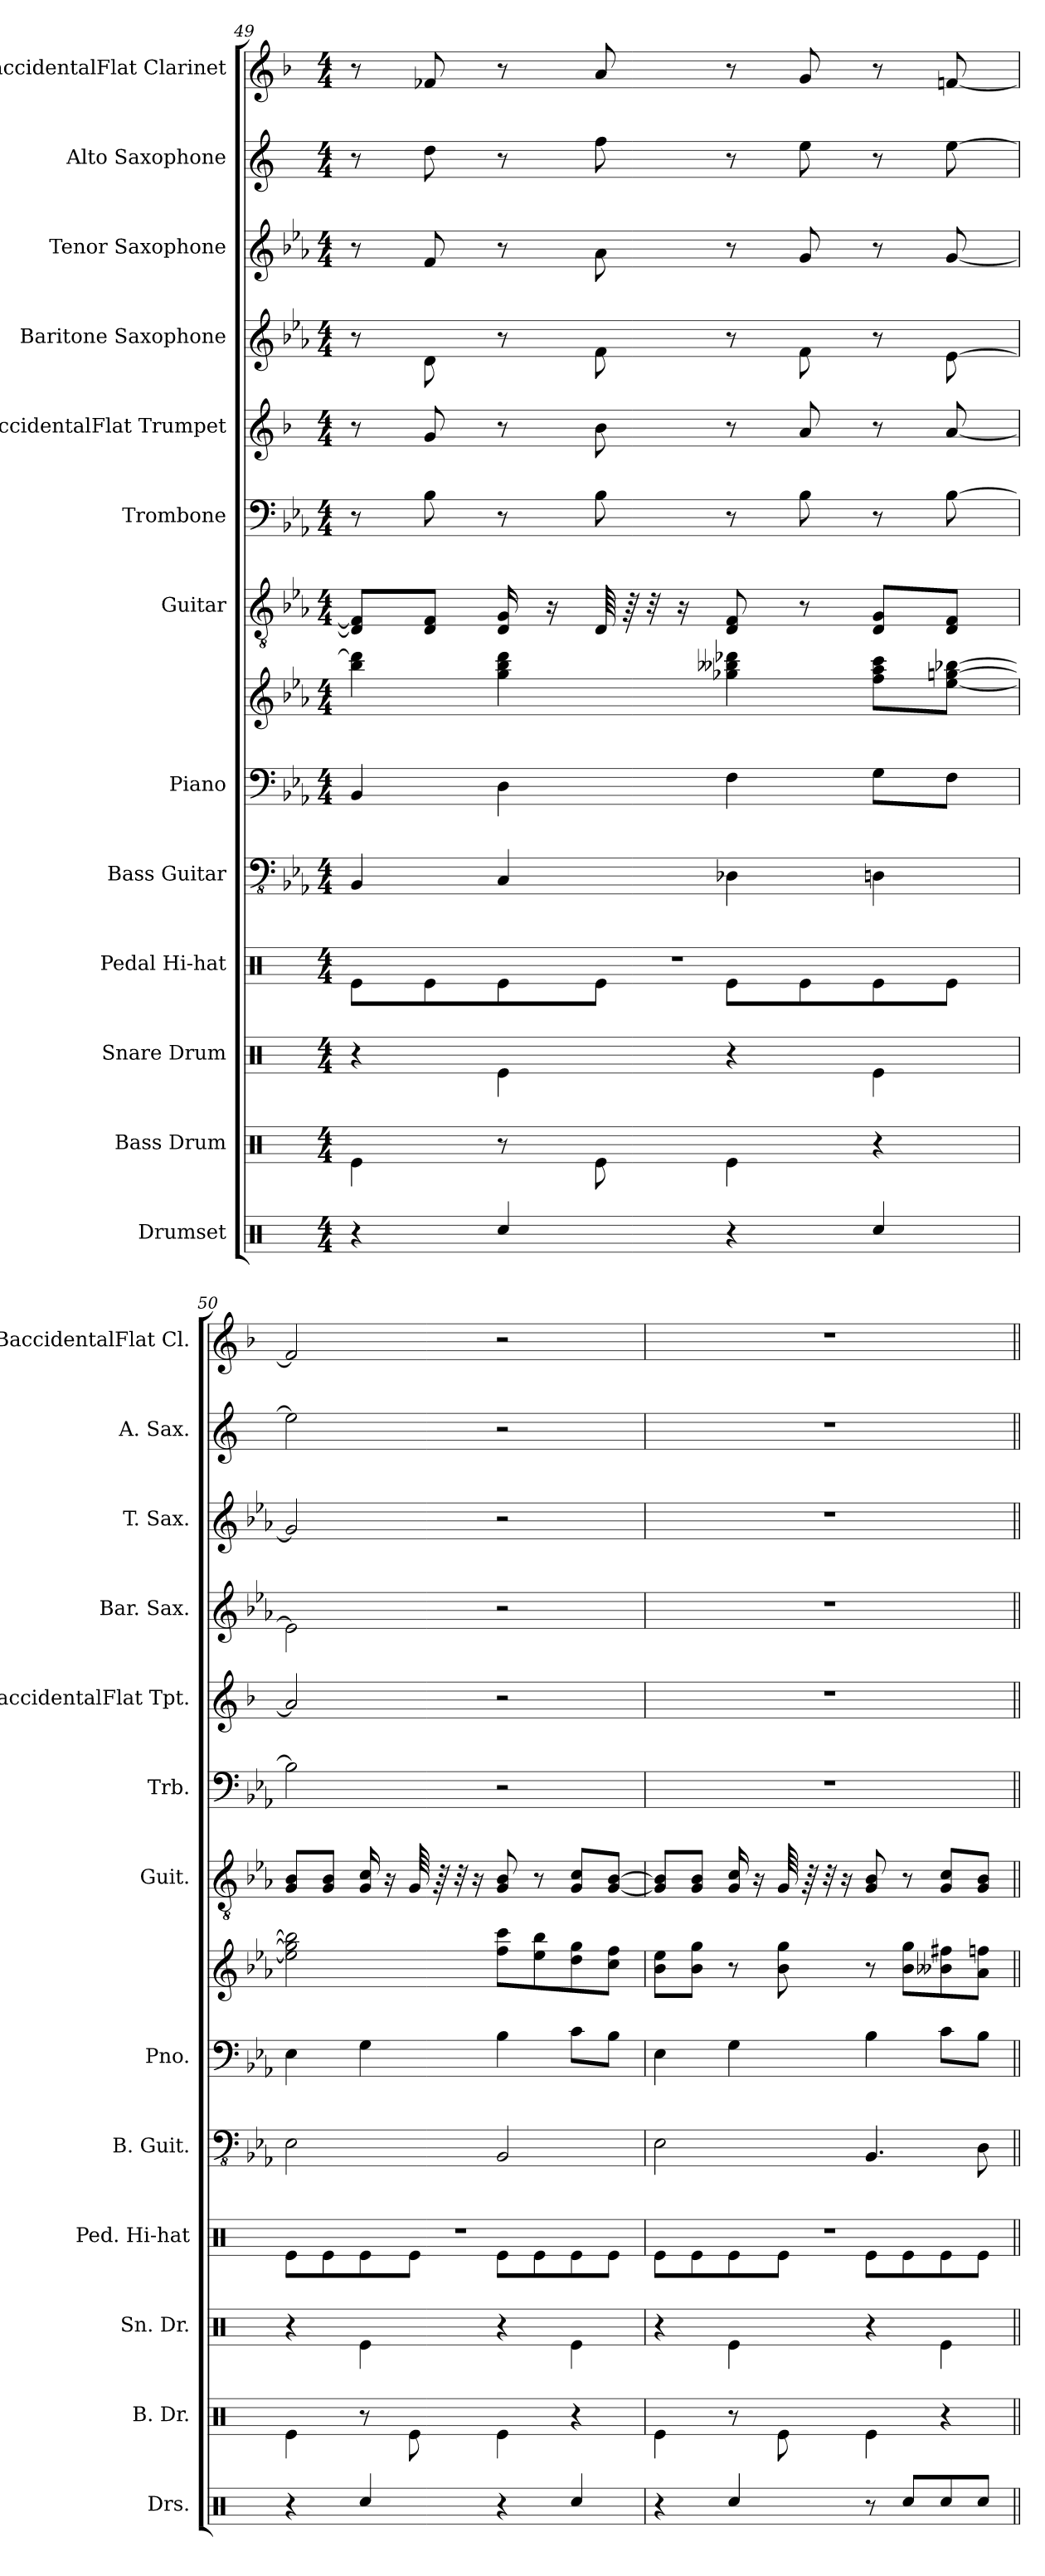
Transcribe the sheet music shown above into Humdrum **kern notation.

**kern	**kern	**kern	**kern	**kern	**kern	**kern	**kern	**kern	**kern	**kern	**kern	**kern	**kern
*part13	*part12	*part11	*part10	*part9	*part8	*part8	*part7	*part6	*part5	*part4	*part3	*part2	*part1
*staff14	*staff13	*staff12	*staff11	*staff10	*staff9	*staff8	*staff7	*staff6	*staff5	*staff4	*staff3	*staff2	*staff1
*I"Drumset	*I"Bass Drum	*I"Snare Drum	*I"Pedal Hi-hat	*I"Bass Guitar	*I"Piano	*	*I"Guitar	*I"Trombone	*I"BaccidentalFlat Trumpet	*I"Baritone Saxophone	*I"Tenor Saxophone	*I"Alto Saxophone	*I"BaccidentalFlat Clarinet
*I'Drs.	*I'B. Dr.	*I'Sn. Dr.	*I'Ped. Hi-hat	*I'B. Guit.	*I'Pno.	*	*I'Guit.	*I'Trb.	*I'BaccidentalFlat Tpt.	*I'Bar. Sax.	*I'T. Sax.	*I'A. Sax.	*I'BaccidentalFlat Cl.
!!LO:PB:g=z
*clefX	*clefX	*clefX	*clefX	*clefFv4	*clefF4	*clefG2	*clefGv2	*clefF4	*clefG2	*clefG2	*clefG2	*clefG2	*clefG2
*	*	*	*	*	*	*	*	*	*ITrd1c2	*ITrd12c21	*ITrd8c14	*ITrd5c9	*ITrd1c2
*k[]	*k[]	*k[]	*k[]	*k[b-e-a-]	*k[b-e-a-]	*k[b-e-a-]	*k[b-e-a-]	*k[b-e-a-]	*k[b-e-a-]	*k[b-e-a-]	*k[b-e-a-]	*k[b-e-a-]	*k[b-e-a-]
*M4/4	*M4/4	*M4/4	*M4/4	*M4/4	*M4/4	*M4/4	*M4/4	*M4/4	*M4/4	*M4/4	*M4/4	*M4/4	*M4/4
=49	=49	=49	=49	=49	=49	=49	=49	=49	=49	=49	=49	=49	=49
*	*	*	*^	*	*	*	*	*	*	*	*	*	*
4r	4Re\	4r	1r	8Re\L	4BBB-/	4BB-/	4bb-\ 4ddd\]	8D/] 8F/]L	8r	8r	8r	8r	8r	8r
.	.	.	.	8Re\	.	.	.	8D/ 8F/J	8B-\	8f/	8D\	8F/	8f\	8e--X/
4Rcc/	8r	4Re\	.	8Re\	4CC/	4D\	4gg\ 4bb-\ 4ddd\	16D/ 16G/	8r	8r	8r	8r	8r	8r
.	.	.	.	.	.	.	.	16r	.	.	.	.	.	.
.	8Re\	.	.	8Re\J	.	.	.	64D/	8B-\	8a-\	8F\	8A-\	8a-\	8g/
.	.	.	.	.	.	.	.	64r	.	.	.	.	.	.
.	.	.	.	.	.	.	.	32r	.	.	.	.	.	.
.	.	.	.	.	.	.	.	16r	.	.	.	.	.	.
4r	4Re\	4r	.	8Re\L	4DD-X\	4F\	4gg-X\ 4bb--X\ 4ddd-X\	8D/ 8F/	8r	8r	8r	8r	8r	8r
.	.	.	.	8Re\	.	.	.	8r	8B-\	8g/	8F\	8G/	8g\	8f/
4Rcc/	4r	4Re\	.	8Re\	4DDn\	8G\L	8ff\ 8aa-\ 8ccc\L	8D/ 8G/L	8r	8r	8r	8r	8r	8r
.	.	.	.	8Re\J	.	8F\J	[8ee-\ [8ggn\ [8bb-X\J	8D/ 8F/J	[8B-\	[8g/	[8E-\	[8G/	[8g\	[8e-X/
=50	=50	=50	=50	=50	=50	=50	=50	=50	=50	=50	=50	=50	=50	=50
4r	4Re\	4r	1r	8Re\L	2EE-\	4E-\	2ee-\] 2gg\] 2bb-\]	8G/ 8B-/L	2B-\]	2g/]	2E-\]	2G/]	2g\]	2e-/]
.	.	.	.	8Re\	.	.	.	8G/ 8B-/J	.	.	.	.	.	.
4Rcc/	8r	4Re\	.	8Re\	.	4G\	.	16G/ 16c/	.	.	.	.	.	.
.	.	.	.	.	.	.	.	16r	.	.	.	.	.	.
.	8Re\	.	.	8Re\J	.	.	.	64G/	.	.	.	.	.	.
.	.	.	.	.	.	.	.	64r	.	.	.	.	.	.
.	.	.	.	.	.	.	.	32r	.	.	.	.	.	.
.	.	.	.	.	.	.	.	16r	.	.	.	.	.	.
4r	4Re\	4r	.	8Re\L	2BBB-/	4B-\	8ff\ 8ccc\L	8G/ 8B-/	2r	2r	2r	2r	2r	2r
.	.	.	.	8Re\	.	.	8ee-\ 8bb-\	8r	.	.	.	.	.	.
4Rcc/	4r	4Re\	.	8Re\	.	8c\L	8dd\ 8gg\	8G/ 8c/L	.	.	.	.	.	.
.	.	.	.	8Re\J	.	8B-\J	8cc\ 8ff\J	[8G/ [8B-/J	.	.	.	.	.	.
!!LO:PB:g=z
=51	=51	=51	=51	=51	=51	=51	=51	=51	=51	=51	=51	=51	=51	=51
4r	4Re\	4r	1r	8Re\L	2EE-\	4E-\	8b-\ 8ee-\L	8G/] 8B-/]L	1r	1r	1r	1r	1r	1r
.	.	.	.	8Re\	.	.	8b-\ 8gg\J	8G/ 8B-/J	.	.	.	.	.	.
4Rcc/	8r	4Re\	.	8Re\	.	4G\	8r	16G/ 16c/	.	.	.	.	.	.
.	.	.	.	.	.	.	.	16r	.	.	.	.	.	.
.	8Re\	.	.	8Re\J	.	.	8b-\ 8gg\	64G/	.	.	.	.	.	.
.	.	.	.	.	.	.	.	64r	.	.	.	.	.	.
.	.	.	.	.	.	.	.	32r	.	.	.	.	.	.
.	.	.	.	.	.	.	.	16r	.	.	.	.	.	.
8r	4Re\	4r	.	8Re\L	4.BBB-/	4B-\	8r	8G/ 8B-/	.	.	.	.	.	.
8Rcc/L	.	.	.	8Re\	.	.	8b-\ 8gg\L	8r	.	.	.	.	.	.
8Rcc/	4r	4Re\	.	8Re\	.	8c\L	8b--X\ 8ff#X\	8G/ 8c/L	.	.	.	.	.	.
8Rcc/J	.	.	.	8Re\J	8DD\	8B-\J	8a-\ 8ffn\J	8G/ 8B-/J	.	.	.	.	.	.
*	*	*	*v	*v	*	*	*	*	*	*	*	*	*	*
=||	=||	=||	=||	=||	=||	=||	=||	=||	=||	=||	=||	=||	=||
*-	*-	*-	*-	*-	*-	*-	*-	*-	*-	*-	*-	*-	*-
